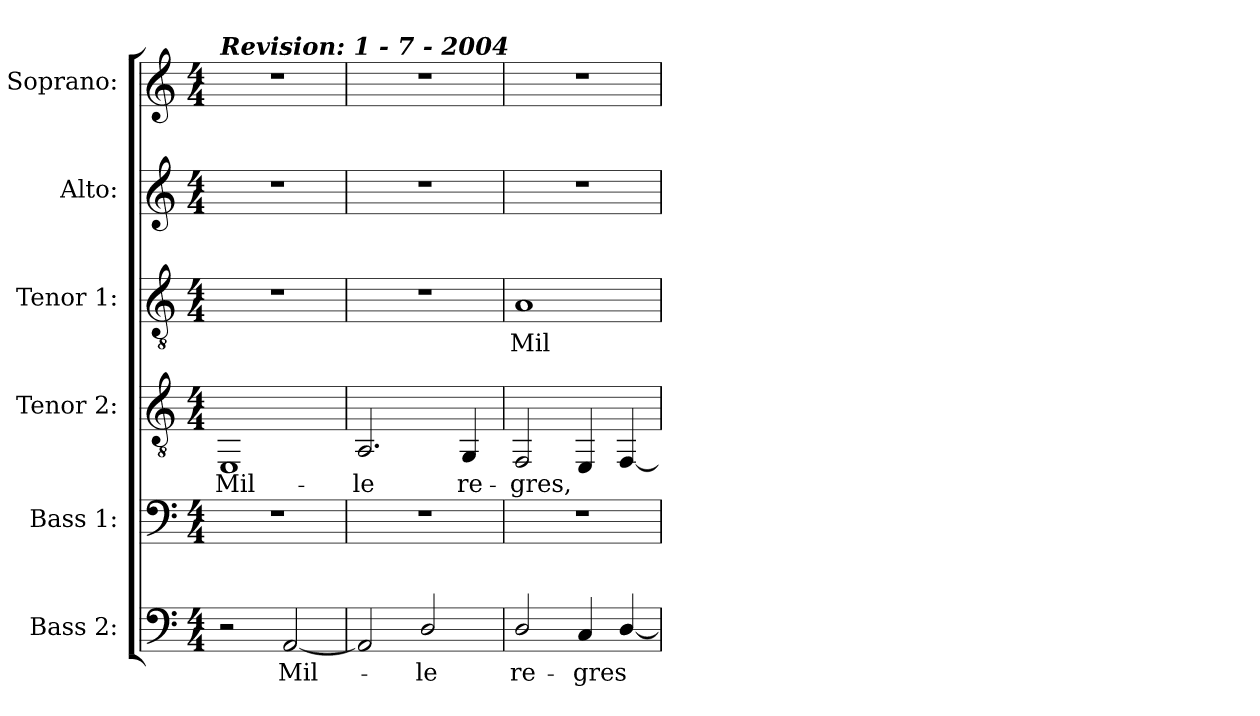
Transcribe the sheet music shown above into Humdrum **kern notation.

**kern	**text	**kern	**kern	**text	**kern	**text	**kern	**kern
*part6	*part6	*part5	*part4	*part4	*part3	*part3	*part2	*part1
*staff6	*staff6	*staff5	*staff4	*staff4	*staff3	*staff3	*staff2	*staff1
*I"Bass 2:	*	*I"Bass 1:	*I"Tenor 2:	*	*I"Tenor 1:	*	*I"Alto:	*I"Soprano:
*I'B.	*	*I'B.	*I'Tenor	*	*	*	*I'Alto 1	*I'S.
!!LO:PB:g=z
*clefF4	*	*clefF4	*clefGv2	*	*clefGv2	*	*clefG2	*clefG2
*	*	*	*	*	*ITrd7c12	*	*	*
*k[]	*	*k[]	*k[]	*	*k[]	*	*k[]	*k[]
*a:	*	*a:	*a:	*	*a:	*	*a:	*a:
*M4/4	*	*M4/4	*M4/4	*	*M4/4	*	*M4/4	*M4/4
=1	=1	=1	=1	=1	=1	=1	=1	=1
!	!	!	!	!	!	!	!	!LO:TX:a:Bi:t=Revision&colon;  1 - 7 - 2004
!	!	!	!	!LO:LY:b:color=#000000	!	!	!	!
2r	.	1r	1EEi	Mil-	1r	.	1r	1r
!	!LO:LY:b:color=#000000	!	!	!	!	!	!	!
[2AAi/	Mil-	.	.	.	.	.	.	.
=2	=2	=2	=2	=2	=2	=2	=2	=2
!	!	!	!	!LO:LY:b:color=#000000	!	!	!	!
2AAi/]	.	1r	2.AAi/	-le	1r	.	1r	1r
!	!LO:LY:b:color=#000000	!	!	!	!	!	!	!
2Di/	-le	.	.	.	.	.	.	.
!	!	!	!	!LO:LY:b:color=#000000	!	!	!	!
.	.	.	4GGi/	re-	.	.	.	.
=3	=3	=3	=3	=3	=3	=3	=3	=3
!	!LO:LY:b:color=#000000	!	!	!	!	!	!	!
!	!	!	!	!LO:LY:b:color=#000000	!	!	!	!
!	!	!	!	!	!	!LO:LY:b:color=#000000	!	!
2Di/	re-	1r	2FFi/	-gres,	1AAi	Mil-	1r	1r
!	!LO:LY:b:color=#000000	!	!	!	!	!	!	!
4Ci/	-gres	.	4EEi/	.	.	.	.	.
[4Di/	.	.	[4FFi/	.	.	.	.	.
=	=	=	=	=	=	=	=	=
*-	*-	*-	*-	*-	*-	*-	*-	*-
